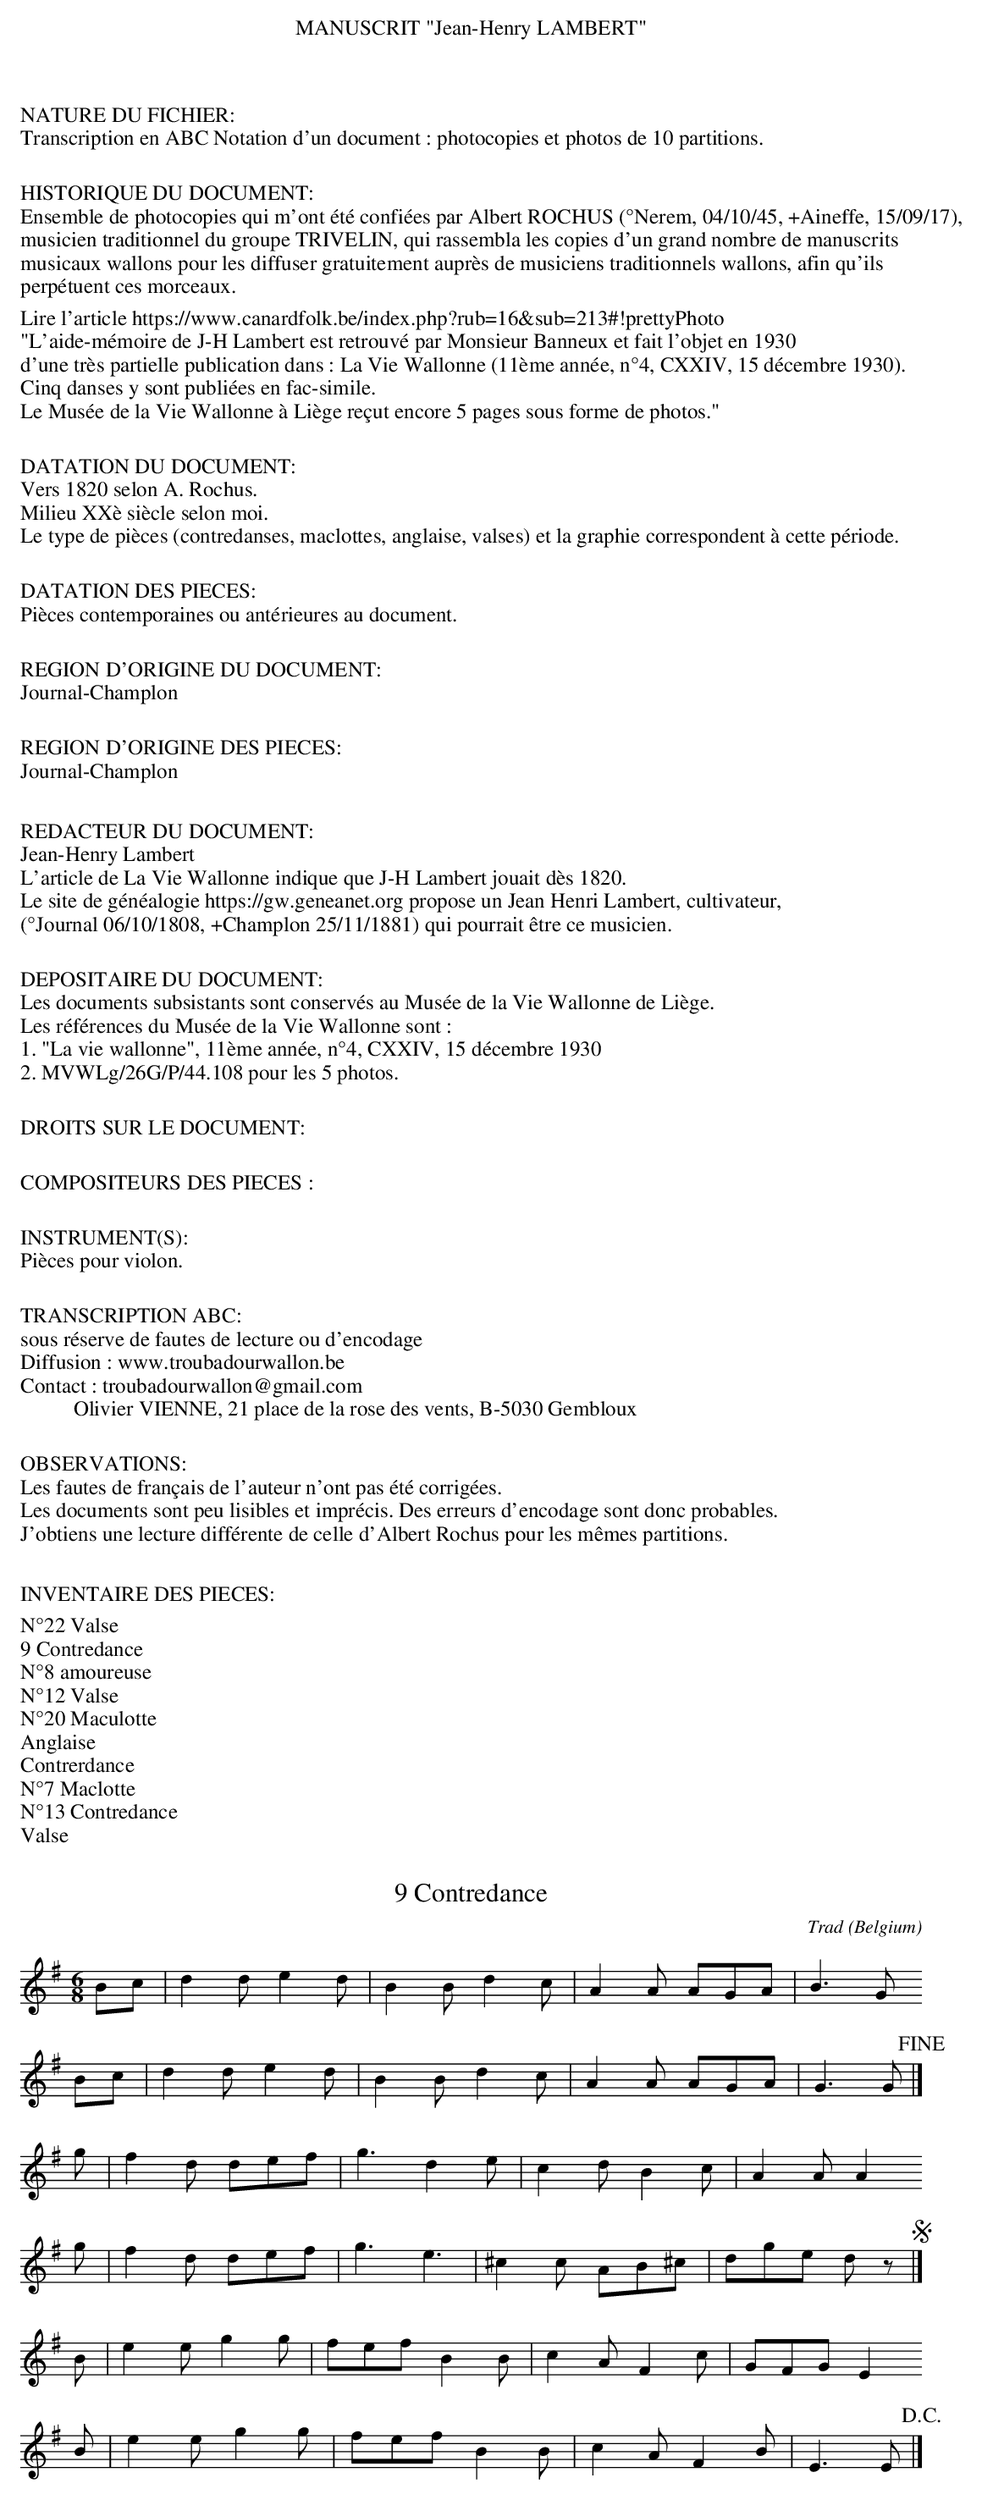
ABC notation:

X:1
T:9 Contredance
C:Trad
O:Belgium
M:6/8
L:1/8
K:G
Bc|d2d e2d|B2B d2c|A2A AGA|B3 G
Bc|d2d e2d|B2B d2c|A2A AGA|G3 G!fine!|]
g|f2d def|g3 d2e|c2d B2c|A2A A2
g|f2d def|g3 e3|^c2c AB^c|dge dz!segno!|]
B|e2e g2g|fef B2B|c2A F2c|GFG E2
B|e2e g2g|fef B2B|c2A F2B|E3 E!D.C.!|]
